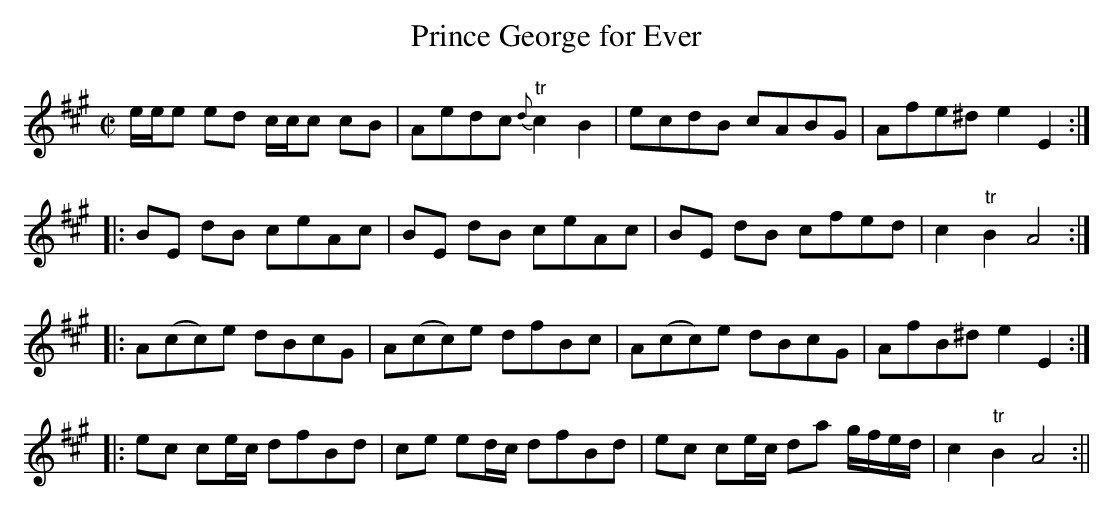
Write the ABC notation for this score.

X:1
T:Prince George for Ever
M:C|
L:1/8
K:A
e/e/e ed c/c/c cB|Aedc {d}"tr"c2 B2|ecdB cABG|Afe^d e2E2:|
|:BE dB ceAc|BE dB ceAc|BE dB cfed|c2 "tr"B2 A4:|
|:A(cc)e dBcG|A(cc)e dfBc|A(cc)e dBcG|AfB^d e2 E2:|
|:ec ce/c/ dfBd|ce ed/c/ dfBd|ec ce/c/ da g/f/e/d/|c2 "tr"B2 A4:||
